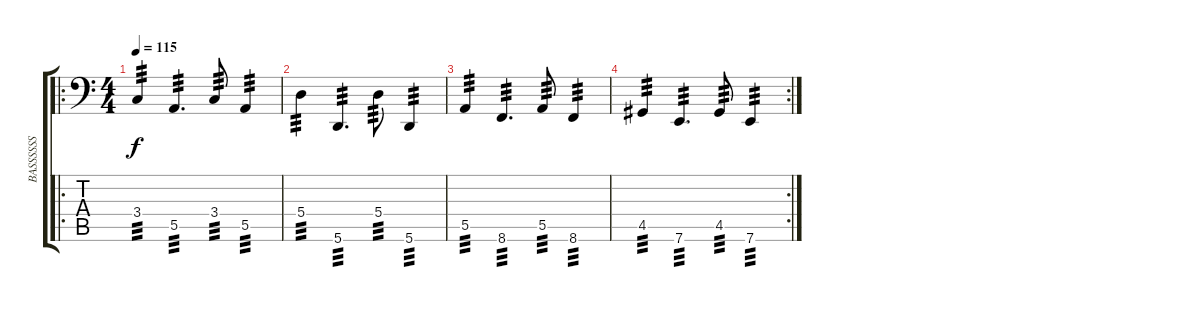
\track ("BASSSSSS" "BASSSSSS") {instrument electricbasspick}
\staff {score tabs}
\tuning (Gb3 G2 D2 A1 E1 A0) {hide}
\ro
\ts (4 4)
\tempo 115
\clef f4
\ks c
3.4.4{tp 3 dy f} 5.5.4{d tp 3} 3.4.8{tp 3} 5.5.4{tp 3} |
5.4.4{tp 3} 5.6.4{d tp 3} 5.4.8{tp 3} 5.6.4{tp 3} |
5.5.4{tp 3} 8.6.4{d tp 3} 5.5.8{tp 3} 8.6.4{tp 3} |
\rc 2
4.5.4{tp 3} 7.6.4{d tp 3} 4.5.8{tp 3} 7.6.4{tp 3}
